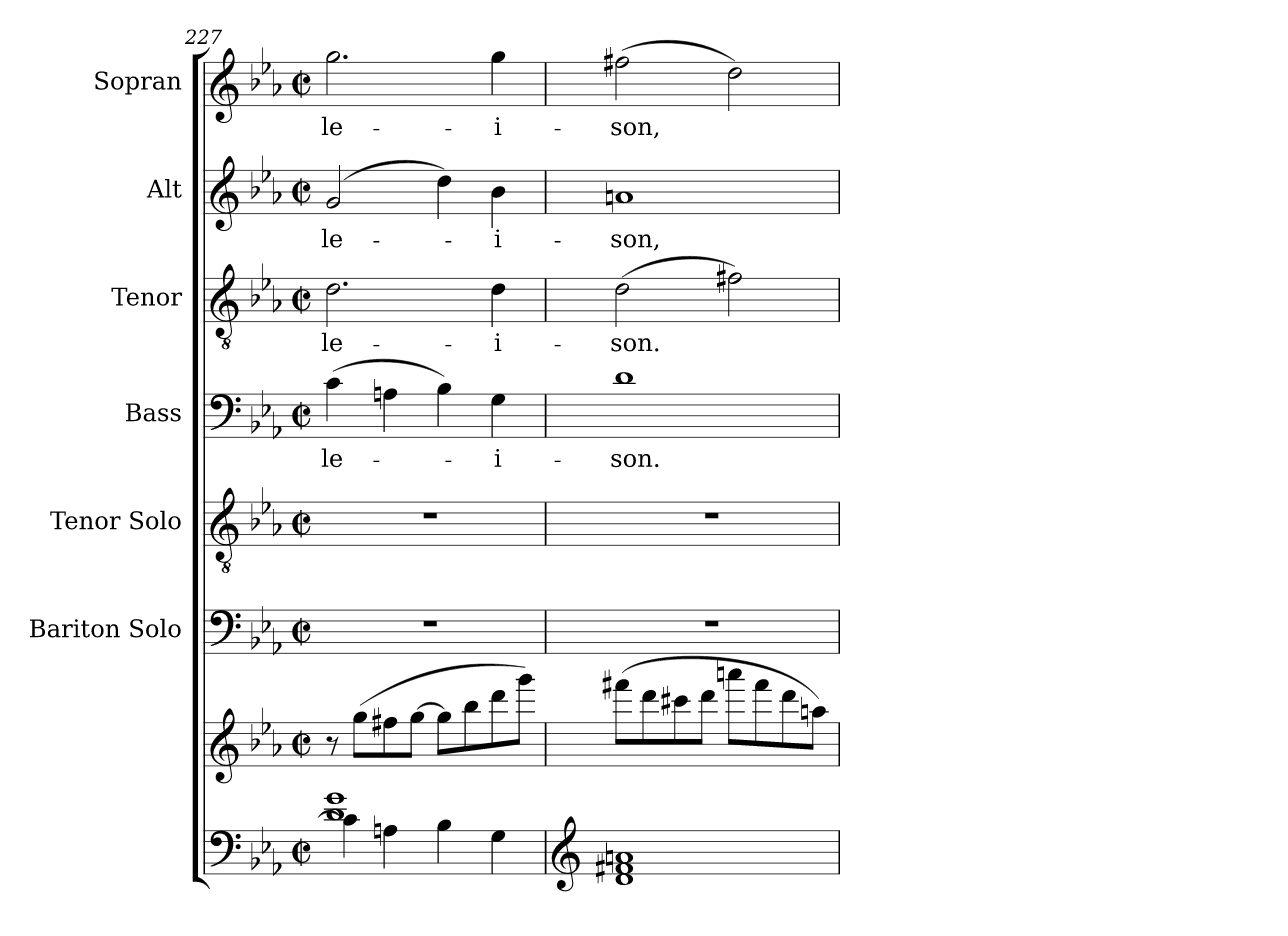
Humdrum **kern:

**kern	**kern	**kern	**kern	**kern	**text	**kern	**text	**kern	**text	**kern	**text
*part7	*part7	*part6	*part5	*part4	*part4	*part3	*part3	*part2	*part2	*part1	*part1
*staff8	*staff7	*staff6	*staff5	*staff4	*staff4	*staff3	*staff3	*staff2	*staff2	*staff1	*staff1
*	*	*I"Bariton Solo	*I"Tenor Solo	*I"Bass	*	*I"Tenor	*	*I"Alt	*	*I"Sopran	*
*	*	*	*	*I'B.	*	*I'T.	*	*I'A.	*	*I'S.	*
*clefF4	*clefG2	*clefF4	*clefGv2	*clefF4	*	*clefGv2	*	*clefG2	*	*clefG2	*
*k[b-e-a-]	*k[b-e-a-]	*k[b-e-a-]	*k[b-e-a-]	*k[b-e-a-]	*	*k[b-e-a-]	*	*k[b-e-a-]	*	*k[b-e-a-]	*
*E-:	*E-:	*E-:	*E-:	*E-:	*	*E-:	*	*E-:	*	*E-:	*
*M2/2	*M2/2	*M2/2	*M2/2	*M2/2	*	*M2/2	*	*M2/2	*	*M2/2	*
*met(c|)	*met(c|)	*met(c|)	*met(c|)	*met(c|)	*	*met(c|)	*	*met(c|)	*	*met(c|)	*
=227	=227	=227	=227	=227	=227	=227	=227	=227	=227	=227	=227
*^	*	*	*	*	*	*	*	*	*	*	*
!	!	!	!	!	!	!LO:LY:b	!	!LO:LY:b	!	!LO:LY:b	!	!LO:LY:b
1d 1g	4c\]	8r	1r	1r	(>4c\	-le-	2.d\	-le-	(2g/	-le-	2.gg\	-le-
.	.	(>8gg\L	.	.	.	.	.	.	.	.	.	.
.	4An\	8ff#X\	.	.	4An\	.	.	.	.	.	.	.
.	.	[8gg\J	.	.	.	.	.	.	.	.	.	.
.	4B-\	8gg\L]	.	.	4B-\)	.	.	.	4dd\)	.	.	.
.	.	8bb-\	.	.	.	.	.	.	.	.	.	.
!	!	!	!	!	!	!LO:LY:b	!	!LO:LY:b	!	!LO:LY:b	!	!LO:LY:b
.	4G\	8ddd\	.	.	4G\	-i-	4d\	-i-	4b-\	-i-	4gg\	-i-
.	.	8ggg\J)	.	.	.	.	.	.	.	.	.	.
*v	*v	*	*	*	*	*	*	*	*	*	*	*
=228	=228	=228	=228	=228	=228	=228	=228	=228	=228	=228	=228
*clefG2	*	*	*	*	*	*	*	*	*	*	*
!	!	!	!	!	!LO:LY:b	!	!LO:LY:b	!	!LO:LY:b	!	!LO:LY:b
1d 1f#X 1an	(>8fff#X\L	1r	1r	1d	-son.	(>2d\	-son.	1an	-son,	(>2ff#X\	-son,
.	8ddd\	.	.	.	.	.	.	.	.	.	.
.	8ccc#X\	.	.	.	.	.	.	.	.	.	.
.	8ddd\J	.	.	.	.	.	.	.	.	.	.
.	8aaan\L	.	.	.	.	2f#X\)	.	.	.	2dd\)	.
.	8fff#\	.	.	.	.	.	.	.	.	.	.
.	8ddd\	.	.	.	.	.	.	.	.	.	.
.	8aan\J)	.	.	.	.	.	.	.	.	.	.
=	=	=	=	=	=	=	=	=	=	=	=
*-	*-	*-	*-	*-	*-	*-	*-	*-	*-	*-	*-
